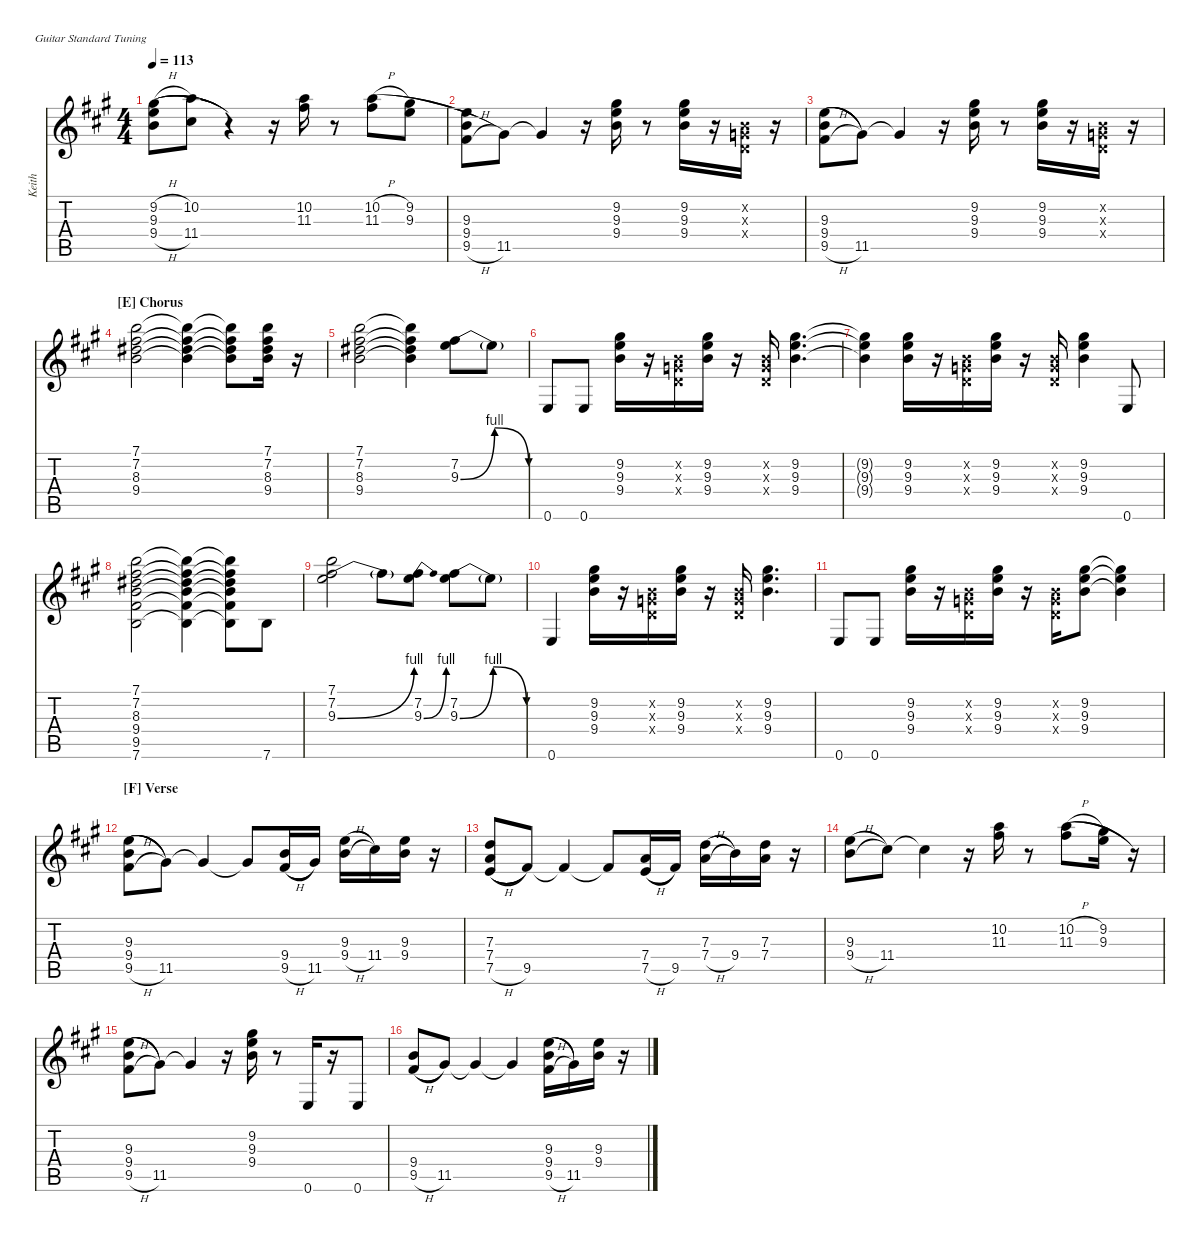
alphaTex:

\defaultSystemsLayout 4
\hideDynamics
\bracketExtendMode nobrackets
\otherSystemsTrackNameOrientation horizontal
\track ("Keith Richards" "Keith") {instrument overdrivenguitar}
\staff {score tabs}
\tuning (E4 B3 G3 D3 A2 E2)
\ts (4 4)
\tempo 113
\clef g2
\ks a
(9.4{h} 9.3 9.2{h}).8{dy mf legatoorigin} (11.4 10.2).8{legatoorigin} r.4 r.16 (11.3 10.2).16 r.8 (11.3{h} 10.2{h}).8{legatoorigin} (9.3 9.2).8{legatoorigin} |
(9.5{h} 9.4 9.3).8{legatoorigin} 11.5.8 11.5{t}.4 r.16 (9.4 9.3 9.2).16 r.8 (9.4 9.3 9.2).16 r.16 (0.4{x} 0.3{x} 0.2{x}).16 r.16 |
(9.5{h} 9.4 9.3).8{legatoorigin} 11.5.8 11.5{t}.4 r.16 (9.4 9.3 9.2).16 r.8 (9.4 9.3 9.2).16 r.16 (0.4{x} 0.3{x} 0.2{x}).16 r.16 |
\section ("E" "Chorus")
(9.4 8.3 7.2 7.1).2 (9.4{t} 8.3{t} 7.2{t} 7.1{t}).4 (9.4{t} 8.3{t} 7.2{t} 7.1{t}).8 (9.4 8.3 7.2 7.1).16 r.16 |
(9.4 8.3 7.2 7.1).2 (9.4{t} 8.3{t} 7.2{t} 7.1{t}).4 (9.3{be (bendrelease 0 0 10.2 4 20.4 4 30 0)} 7.2).8 9.3{t}.8 |
0.6.8 0.6.8 (9.4 9.3 9.2).16 r.16 (0.4{x} 0.3{x} 0.2{x}).16 (9.4 9.3 9.2).16 r.16 (0.4{x} 0.3{x} 0.2{x}).16 (9.4 9.3 9.2).4{d} |
(9.4{t} 9.3{t} 9.2{t}).4 (9.4 9.3 9.2).16 r.16 (0.4{x} 0.3{x} 0.2{x}).16 (9.4 9.3 9.2).16 r.16 (0.4{x} 0.3{x} 0.2{x}).16 (9.4 9.3 9.2).4 0.6.8 |
(7.6 9.5 9.4 8.3 7.2 7.1).2 (7.6{t} 9.5{t} 9.4{t} 8.3{t} 7.2{t} 7.1{t}).4 (7.6{t} 9.5{t} 9.4{t} 8.3{t} 7.2{t} 7.1{t}).8 7.6.8 |
(9.3{be (bend 0 0 60 4)} 7.2 7.1).2 9.3{t}.8 (9.3{be (bend 0 0 60 4)} 7.2).8 (9.3{be (bendrelease 0 0 10.2 4 20.4 4 30 0)} 7.2).8 9.3{t}.8 |
0.6.4 (9.4 9.3 9.2).16 r.16 (0.4{x} 0.3{x} 0.2{x}).16 (9.4 9.3 9.2).16 r.16 (0.4{x} 0.3{x} 0.2{x}).16 (9.4 9.3 9.2).4{d} |
0.6.8 0.6.8 (9.4 9.3 9.2).16 r.16 (0.4{x} 0.3{x} 0.2{x}).16 (9.4 9.3 9.2).16 r.16 (0.4{x} 0.3{x} 0.2{x}).16 (9.4 9.3 9.2).8 (9.4{t} 9.3{t} 9.2{t}).4 |
\section ("F" "Verse")
(9.5{h} 9.4 9.3).8{legatoorigin} 11.5.8 11.5{t}.4 11.5{t}.8 (9.5{h} 9.4).16{legatoorigin} 11.5.16 (9.4{h} 9.3).16{legatoorigin} 11.4.16 (9.4 9.3).16 r.16 |
(7.5{h} 7.4 7.3).8{legatoorigin} 9.5.8 9.5{t}.4 9.5{t}.8 (7.5{h} 7.4).16{legatoorigin} 9.5.16 (7.4{h} 7.3).16{legatoorigin} 9.4.16 (7.4 7.3).16 r.16 |
(9.4{h} 9.3).8{legatoorigin} 11.4.8 11.4{t}.4 r.16 (11.3 10.2).16 r.8 (11.3{h} 10.2{h}).8{legatoorigin} (9.3 9.2).16{legatoorigin} r.16 |
(9.5{h} 9.4 9.3).8{legatoorigin} 11.5.8 11.5{t}.4 r.16 (9.4 9.3 9.2).16 r.8 0.6.16 r.16 0.6.8 |
(9.5{h} 9.4).8{legatoorigin} 11.5.8 11.5{t}.4 11.5{t}.4 (9.5{h} 9.4 9.3).16{legatoorigin} 11.5.16 (9.4 9.3).16 r.16
